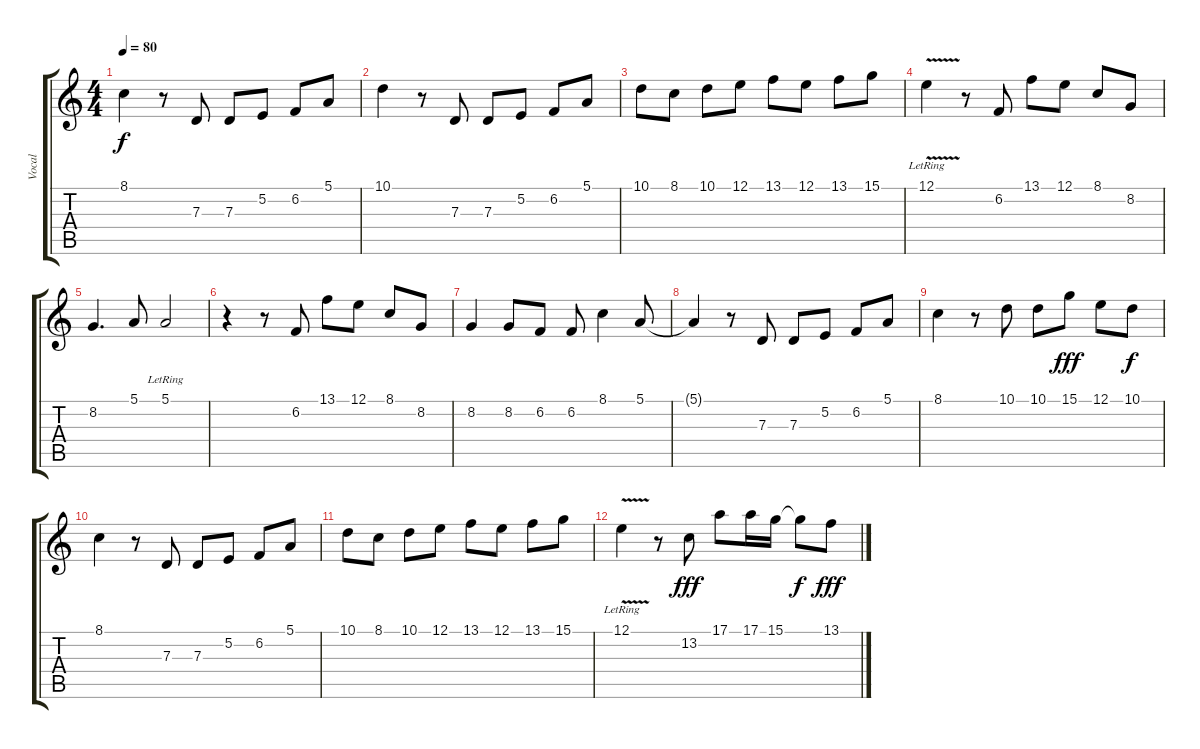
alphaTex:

\track ("Vocal" "Vocal") {instrument electricgrandpiano}
\staff {score tabs}
\tuning (E4 B3 G3 D3 A2 E2) {hide}
\ts (4 4)
\tempo 80
\clef g2
\ks c
8.1.4{dy f} r.8 7.3.8 7.3.8 5.2.8 6.2.8 5.1.8 |
10.1.4 r.8 7.3.8 7.3.8 5.2.8 6.2.8 5.1.8 |
10.1.8 8.1.8 10.1.8 12.1.8 13.1.8 12.1.8 13.1.8 15.1.8 |
12.1{v lr}.4 r.8 6.2.8 13.1.8 12.1.8 8.1.8 8.2.8 |
8.2.4{d} 5.1.8 5.1{lr}.2 |
r.4 r.8 6.2.8 13.1.8 12.1.8 8.1.8 8.2.8 |
8.2.4 8.2.8 6.2.8 6.2.8 8.1.4 5.1.8 |
5.1{t}.4 r.8 7.3.8 7.3.8 5.2.8 6.2.8 5.1.8 |
8.1.4 r.8 10.1.8 10.1.8 15.1.8{dy fff} 12.1.8 10.1.8{dy f} |
8.1.4 r.8 7.3.8 7.3.8 5.2.8 6.2.8 5.1.8 |
10.1.8 8.1.8 10.1.8 12.1.8 13.1.8 12.1.8 13.1.8 15.1.8 |
12.1{v lr}.4 r.8 13.2.8{dy fff} 17.1.8 17.1.16 15.1.16 15.1{t}.8{dy f} 13.1.8{dy fff}
